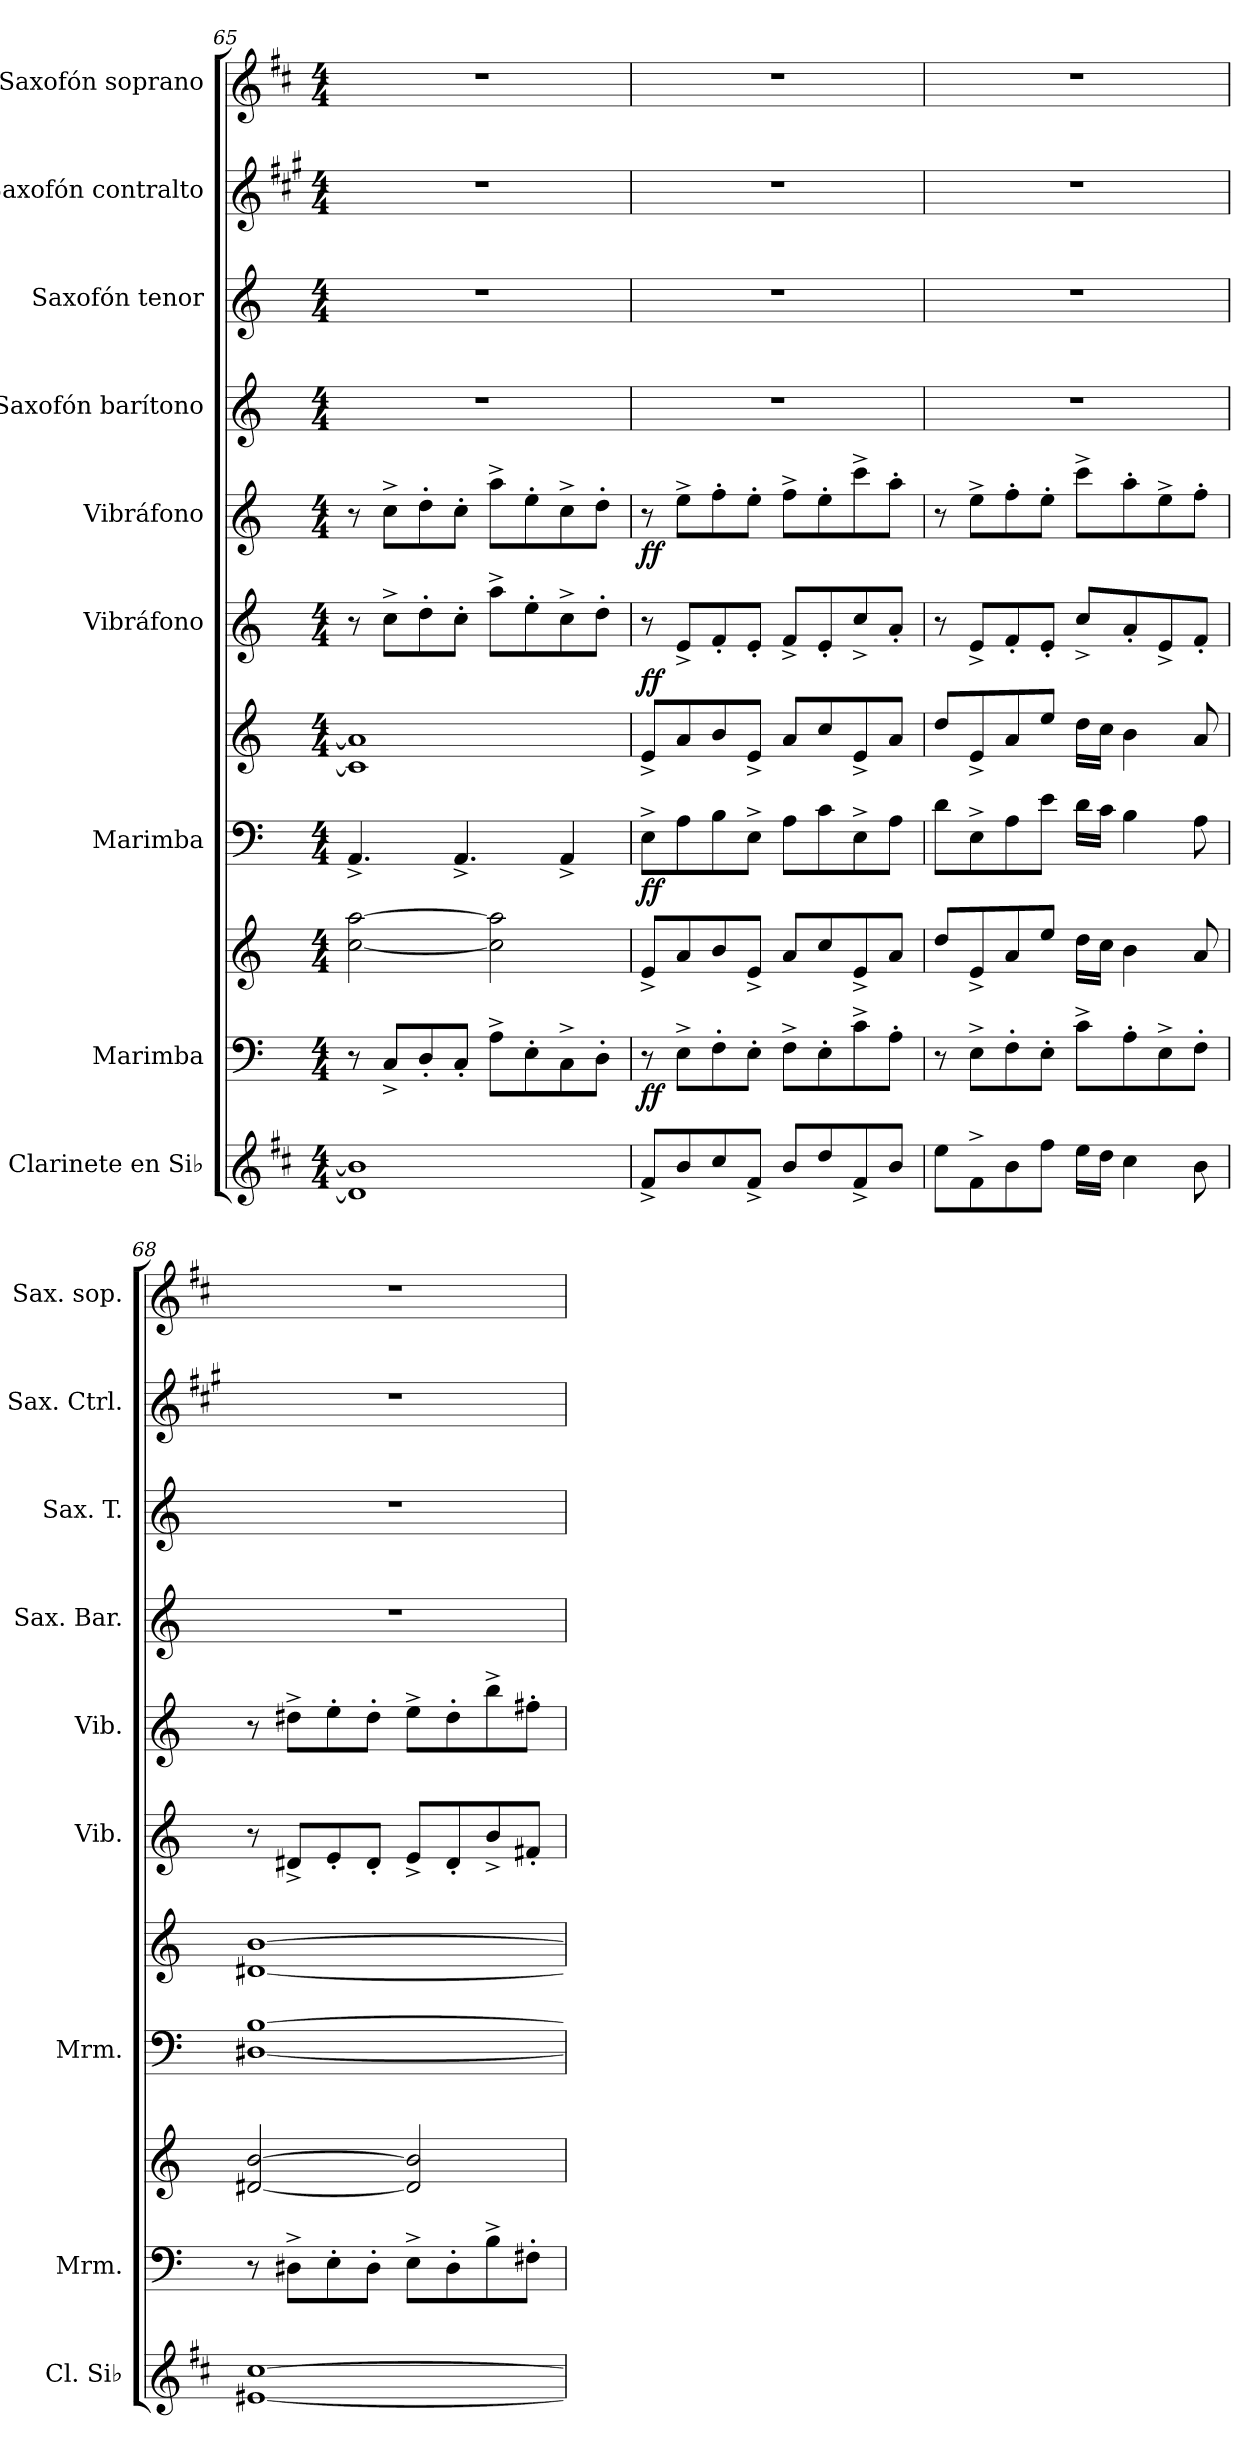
**kern	**kern	**kern	**dynam	**kern	**kern	**dynam	**kern	**dynam	**kern	**dynam	**kern	**kern	**kern	**kern
*part9	*part8	*part8	*part8	*part7	*part7	*part7	*part6	*part6	*part5	*part5	*part4	*part3	*part2	*part1
*staff11	*staff10	*staff9	*staff9/10	*staff8	*staff7	*staff7/8	*staff6	*staff6	*staff5	*staff5	*staff4	*staff3	*staff2	*staff1
*I"Clarinete en Si♭	*I"Marimba	*	*	*I"Marimba	*	*	*I"Vibráfono	*	*I"Vibráfono	*	*I"Saxofón barítono	*I"Saxofón tenor	*I"Saxofón contralto	*I"Saxofón soprano
*I'Cl. Si♭	*I'Mrm.	*	*	*I'Mrm.	*	*	*I'Vib.	*	*I'Vib.	*	*I'Sax. Bar.	*I'Sax. T.	*I'Sax. Ctrl.	*I'Sax. sop.
*clefG2	*clefF4	*clefG2	*	*clefF4	*clefG2	*	*clefG2	*	*clefG2	*	*clefG2	*clefG2	*clefG2	*clefG2
*ITrd1c2	*	*	*	*	*	*	*	*	*	*	*ITrd12c21	*ITrd8c14	*ITrd5c9	*ITrd1c2
*k[]	*k[]	*k[]	*	*k[]	*k[]	*	*k[]	*	*k[]	*	*k[]	*k[]	*k[]	*k[]
*M4/4	*M4/4	*M4/4	*	*M4/4	*M4/4	*	*M4/4	*	*M4/4	*	*M4/4	*M4/4	*M4/4	*M4/4
=65	=65	=65	=65	=65	=65	=65	=65	=65	=65	=65	=65	=65	=65	=65
1c] 1a]	8r	[2cc\ [2aa\	.	4.AA^/	1c] 1a]	.	8r	.	8r	.	1r	1r	1r	1r
.	8C^/L	.	.	.	.	.	8cc^\L	.	8cc^\L	.	.	.	.	.
.	8D'/	.	.	.	.	.	8dd'\	.	8dd'\	.	.	.	.	.
.	8C'/J	.	.	4.AA^/	.	.	8cc'\J	.	8cc'\J	.	.	.	.	.
.	8A^\L	2cc\] 2aa\]	.	.	.	.	8aa^\L	.	8aa^\L	.	.	.	.	.
.	8E'\	.	.	.	.	.	8ee'\	.	8ee'\	.	.	.	.	.
.	8C^\	.	.	4AA^/	.	.	8cc^\	.	8cc^\	.	.	.	.	.
.	8D'\J	.	.	.	.	.	8dd'\J	.	8dd'\J	.	.	.	.	.
=66	=66	=66	=66	=66	=66	=66	=66	=66	=66	=66	=66	=66	=66	=66
!	!	!	!LO:DY:b=2	!	!	!	!	!	!	!	!	!	!	!
!	!	!	!LO:DY:n=1:b=2	!	!	!LO:DY:b=2	!	!	!	!	!	!	!	!
!	!	!	!	!	!	!LO:DY:n=1:b=2	!	!LO:DY:b	!	!	!	!	!	!
!	!	!	!	!	!	!	!	!LO:DY:n=1:b	!	!LO:DY:b	!	!	!	!
!	!	!	!	!	!	!	!	!	!	!LO:DY:n=1:b	!	!	!	!
8e^/L	8r	8e^/L	f f	8E^\L	8e^/L	f f	8r	f f	8r	f f	1r	1r	1r	1r
8a/	8E^\L	8a/	.	8A\	8a/	.	8e^/L	.	8ee^\L	.	.	.	.	.
8b/	8F'\	8b/	.	8B\	8b/	.	8f'/	.	8ff'\	.	.	.	.	.
8e^/J	8E'\J	8e^/J	.	8E^\J	8e^/J	.	8e'/J	.	8ee'\J	.	.	.	.	.
8a/L	8F^\L	8a/L	.	8A\L	8a/L	.	8f^/L	.	8ff^\L	.	.	.	.	.
8cc/	8E'\	8cc/	.	8c\	8cc/	.	8e'/	.	8ee'\	.	.	.	.	.
8e^/	8c^\	8e^/	.	8E^\	8e^/	.	8cc^/	.	8ccc^\	.	.	.	.	.
8a/J	8A'\J	8a/J	.	8A\J	8a/J	.	8a'/J	.	8aa'\J	.	.	.	.	.
=67	=67	=67	=67	=67	=67	=67	=67	=67	=67	=67	=67	=67	=67	=67
8dd\L	8r	8dd/L	.	8d\L	8dd/L	.	8r	.	8r	.	1r	1r	1r	1r
8e^\	8E^\L	8e^/	.	8E^\	8e^/	.	8e^/L	.	8ee^\L	.	.	.	.	.
8a\	8F'\	8a/	.	8A\	8a/	.	8f'/	.	8ff'\	.	.	.	.	.
8ee\J	8E'\J	8ee/J	.	8e\J	8ee/J	.	8e'/J	.	8ee'\J	.	.	.	.	.
16dd\LL	8c^\L	16dd\LL	.	16d\LL	16dd\LL	.	8cc^/L	.	8ccc^\L	.	.	.	.	.
16cc\JJ	.	16cc\JJ	.	16c\JJ	16cc\JJ	.	.	.	.	.	.	.	.	.
4b\	8A'\	4b\	.	4B\	4b\	.	8a'/	.	8aa'\	.	.	.	.	.
.	8E^\	.	.	.	.	.	8e^/	.	8ee^\	.	.	.	.	.
8a\	8F'\J	8a/	.	8A\	8a/	.	8f'/J	.	8ff'\J	.	.	.	.	.
!!LO:PB:g=z
=68	=68	=68	=68	=68	=68	=68	=68	=68	=68	=68	=68	=68	=68	=68
[1d#X [1b	8r	[2d#X/ [2b/	.	[1D#X [1B	[1d#X [1b	.	8r	.	8r	.	1r	1r	1r	1r
.	8D#X^\L	.	.	.	.	.	8d#X^/L	.	8dd#X^\L	.	.	.	.	.
.	8E'\	.	.	.	.	.	8e'/	.	8ee'\	.	.	.	.	.
.	8D#'\J	.	.	.	.	.	8d#'/J	.	8dd#'\J	.	.	.	.	.
.	8E^\L	2d#/] 2b/]	.	.	.	.	8e^/L	.	8ee^\L	.	.	.	.	.
.	8D#'\	.	.	.	.	.	8d#'/	.	8dd#'\	.	.	.	.	.
.	8B^\	.	.	.	.	.	8b^/	.	8bb^\	.	.	.	.	.
.	8F#X'\J	.	.	.	.	.	8f#X'/J	.	8ff#X'\J	.	.	.	.	.
=	=	=	=	=	=	=	=	=	=	=	=	=	=	=
*-	*-	*-	*-	*-	*-	*-	*-	*-	*-	*-	*-	*-	*-	*-
